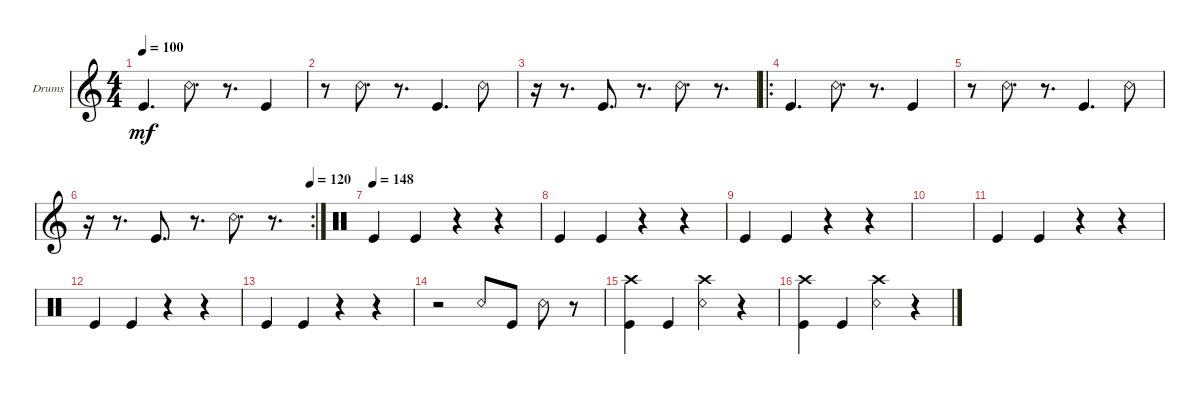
\defaultSystemsLayout 4
\bracketExtendMode groupsimilarinstruments
\firstSystemTrackNameOrientation horizontal
\otherSystemsTrackNameOrientation horizontal
\track ("Drumkit" "Drums") {instrument percussion}
\staff {score}
\articulation defaults
\ts (4 4)
\tempo 100
\clef g2
\ks c "Kick (hit)".4{d dy mf} "Snare (rim shot)".8{d}
r.8{d} "Kick (hit)".4 |
r.8 "Snare (rim shot)".8{d} r.8{d} "Kick (hit)".4{d} "Snare (rim shot)".8 |
r.16 r.8{d} "Kick (hit)".8{d} r.8{d} "Snare (rim shot)".8{d} r.8{d} |
\ro "Kick (hit)".4{d} "Snare (rim shot)".8{d}
r.8{d} "Kick (hit)".4 |
r.8 "Snare (rim shot)".8{d} r.8{d} "Kick (hit)".4{d} "Snare (rim shot)".8 |
\rc 2
\tempo (120 1)
r.16 r.8{d} "Kick (hit)".8{d} r.8{d} "Snare (rim shot)".8{d} r.8{d} |
\tempo 148
\clef neutral "Kick (hit)".4 "Kick (hit)".4
r.4 r.4 |
"Kick (hit)".4 "Kick (hit)".4 r.4 r.4 |
"Kick (hit)".4 "Kick (hit)".4 r.4 r.4 |
|
"Kick (hit)".4 "Kick (hit)".4 r.4 r.4 |
"Kick (hit)".4 "Kick (hit)".4 r.4 r.4 |
"Kick (hit)".4 "Kick (hit)".4 r.4 r.4 |
r.2 "Snare (rim shot)".8 "Kick (hit)".8 "Snare (rim shot)".8 r.8 |
("Kick (hit)" "Crash high (hit)").4 "Kick (hit)".4 ("Snare (rim shot)" "Crash high (hit)").4 r.4 |
("Kick (hit)" "Crash high (hit)").4 "Kick (hit)".4 ("Snare (rim shot)" "Crash high (hit)").4 r.4
